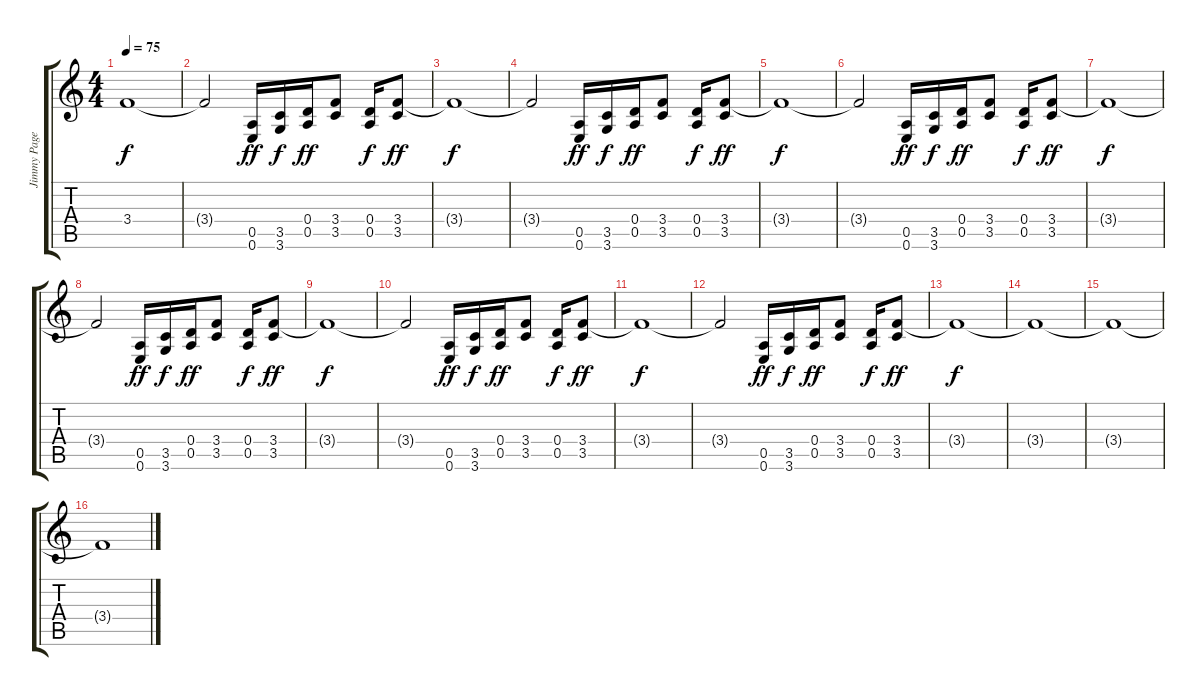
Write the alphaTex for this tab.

\track ("Jimmy Page (Guitarra)" "Jimmy Page") {instrument acousticguitarsteel}
\staff {score tabs}
\tuning (E4 B3 G3 D3 A2 E2) {hide}
\ts (4 4)
\tempo 75
\clef g2
\ks c
3.4{t}.1{dy f} |
3.4{t}.2 (0.5 0.6).16{dy ff} (3.5 3.6).16{dy f} (0.4 0.5).16{dy ff} (3.4 3.5).8 (0.4 0.5).16{dy f} (3.4 3.5).8{dy ff} |
3.4{t}.1{dy f} |
3.4{t}.2 (0.5 0.6).16{dy ff} (3.5 3.6).16{dy f} (0.4 0.5).16{dy ff} (3.4 3.5).8 (0.4 0.5).16{dy f} (3.4 3.5).8{dy ff} |
3.4{t}.1{dy f} |
3.4{t}.2 (0.5 0.6).16{dy ff} (3.5 3.6).16{dy f} (0.4 0.5).16{dy ff} (3.4 3.5).8 (0.4 0.5).16{dy f} (3.4 3.5).8{dy ff} |
3.4{t}.1{dy f} |
3.4{t}.2 (0.5 0.6).16{dy ff} (3.5 3.6).16{dy f} (0.4 0.5).16{dy ff} (3.4 3.5).8 (0.4 0.5).16{dy f} (3.4 3.5).8{dy ff} |
3.4{t}.1{dy f} |
3.4{t}.2 (0.5 0.6).16{dy ff} (3.5 3.6).16{dy f} (0.4 0.5).16{dy ff} (3.4 3.5).8 (0.4 0.5).16{dy f} (3.4 3.5).8{dy ff} |
3.4{t}.1{dy f} |
3.4{t}.2 (0.5 0.6).16{dy ff} (3.5 3.6).16{dy f} (0.4 0.5).16{dy ff} (3.4 3.5).8 (0.4 0.5).16{dy f} (3.4 3.5).8{dy ff} |
3.4{t}.1{dy f} |
3.4{t}.1 |
3.4{t}.1 |
3.4{t}.1
